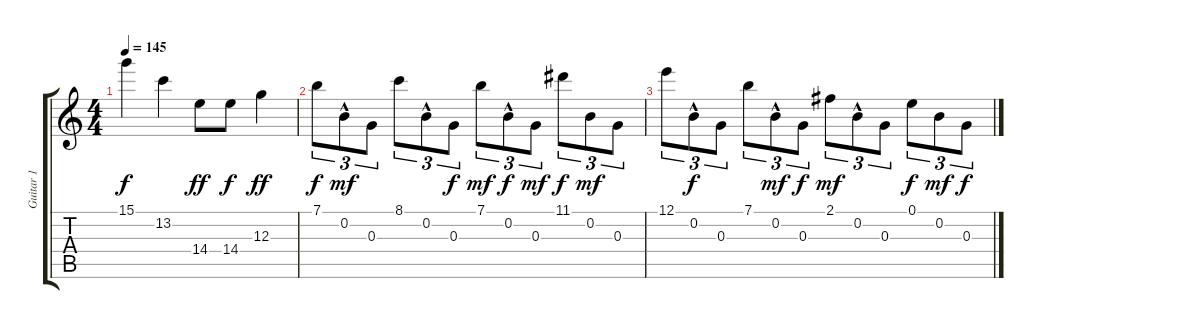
\track ("Guitar 1" "Guitar 1") {instrument acousticguitarsteel}
\staff {score tabs}
\tuning (E4 B3 G3 D3 A2 E2) {hide}
\ts (4 4)
\tempo 145
\clef g2
\ks c
15.1.4{dy f} 13.2.4 14.4.8{dy ff} 14.4.8{dy f} 12.3.4{dy ff} |
7.1.8{tu (3 2) dy f} 0.2{hac}.8{tu (3 2) dy mf} 0.3.8{tu (3 2)} 8.1.8{tu (3 2)} 0.2{hac}.8{tu (3 2)} 0.3.8{tu (3 2) dy f} 7.1.8{tu (3 2) dy mf} 0.2{hac}.8{tu (3 2) dy f} 0.3.8{tu (3 2) dy mf} 11.1.8{tu (3 2) dy f} 0.2.8{tu (3 2) dy mf} 0.3.8{tu (3 2)} |
12.1.8{tu (3 2)} 0.2{hac}.8{tu (3 2) dy f} 0.3.8{tu (3 2)} 7.1.8{tu (3 2)} 0.2{hac}.8{tu (3 2) dy mf} 0.3.8{tu (3 2) dy f} 2.1.8{tu (3 2) dy mf} 0.2{hac}.8{tu (3 2)} 0.3.8{tu (3 2)} 0.1.8{tu (3 2) dy f} 0.2.8{tu (3 2) dy mf} 0.3.8{tu (3 2) dy f}
